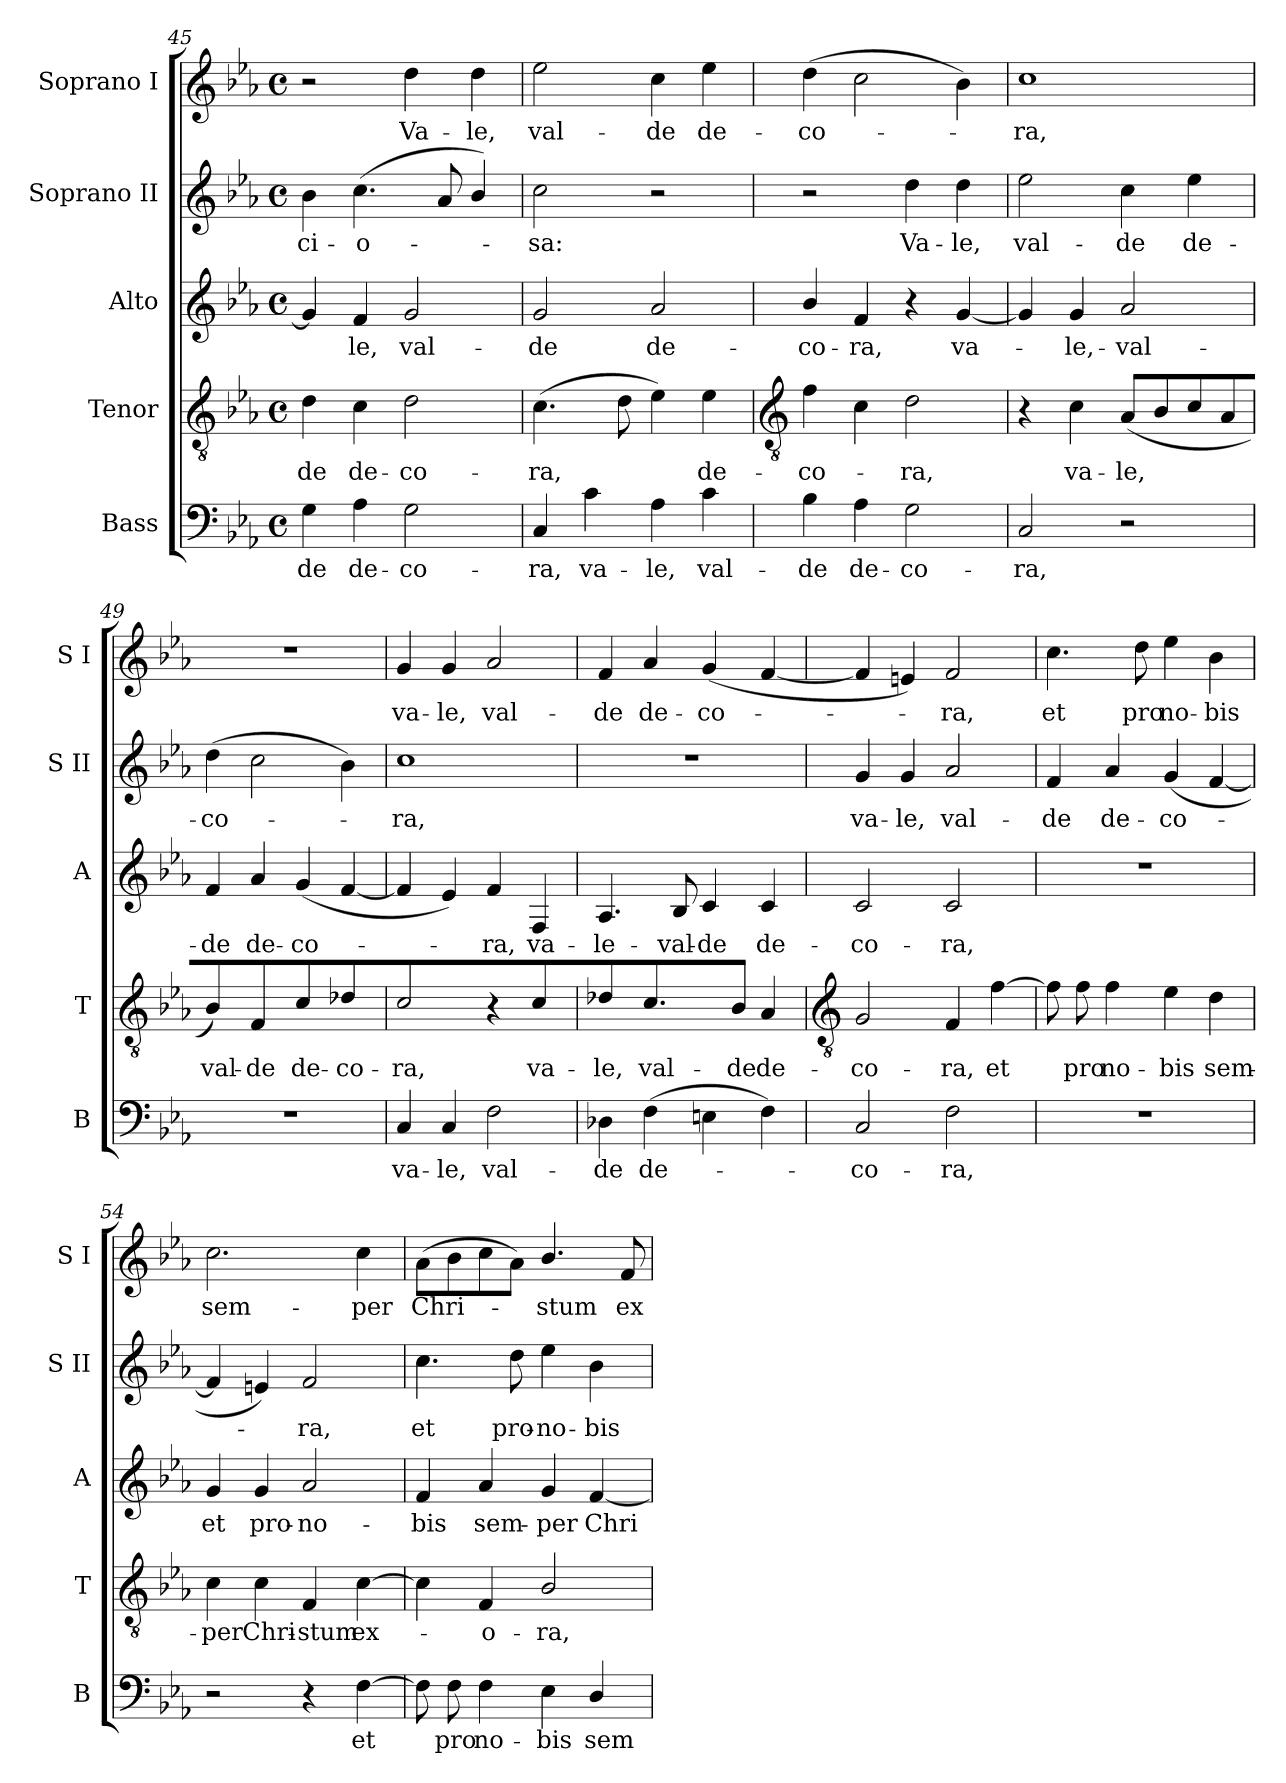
**kern	**text	**kern	**text	**kern	**text	**kern	**text	**kern	**text
*part5	*part5	*part4	*part4	*part3	*part3	*part2	*part2	*part1	*part1
*staff5	*staff5	*staff4	*staff4	*staff3	*staff3	*staff2	*staff2	*staff1	*staff1
*I"Bass	*	*I"Tenor	*	*I"Alto	*	*I"Soprano II	*	*I"Soprano I	*
*I'B	*	*I'T	*	*I'A	*	*I'S II	*	*I'S I	*
*clefF4	*	*clefGv2	*	*clefG2	*	*clefG2	*	*clefG2	*
*k[b-e-a-]	*	*k[b-e-a-]	*	*k[b-e-a-]	*	*k[b-e-a-]	*	*k[b-e-a-]	*
*E-:	*	*E-:	*	*E-:	*	*E-:	*	*E-:	*
*M4/4	*	*M4/4	*	*M4/4	*	*M4/4	*	*M4/4	*
*met(c)	*	*met(c)	*	*met(c)	*	*met(c)	*	*met(c)	*
=45	=45	=45	=45	=45	=45	=45	=45	=45	=45
!	!LO:LY:b	!	!LO:LY:b	!	!	!	!LO:LY:b	!	!
4G	-de	4d	-de	4g]	.	4b-	-ci-	2r	.
!	!LO:LY:b	!	!LO:LY:b	!	!LO:LY:b	!	!LO:LY:b	!	!
4A-	de-	4c	de-	4f	le,	(<4.cc	-o-	.	.
!	!LO:LY:b	!	!LO:LY:b	!	!LO:LY:b	!	!	!	!LO:LY:b
2G	-co-	2d	-co-	2g	val-	.	.	4dd	Va-
.	.	.	.	.	.	8a-L	.	.	.
!	!	!	!	!	!	!	!	!	!LO:LY:b
.	.	.	.	.	.	4b-/)	.	4dd	-le,
=46	=46	=46	=46	=46	=46	=46	=46	=46	=46
!	!LO:LY:b	!	!LO:LY:b	!	!LO:LY:b	!	!LO:LY:b	!	!LO:LY:b
4C	-ra,	(>4.c	-ra,	2g	-de	2cc	sa:	2ee-	val-
!	!LO:LY:b	!	!	!	!	!	!	!	!
4c	va-	.	.	.	.	.	.	.	.
.	.	8d	.	.	.	.	.	.	.
!	!LO:LY:b	!	!	!	!LO:LY:b	!	!	!	!LO:LY:b
4A-	-le,	4e-)	.	2a-	de-	2r	.	4cc	-de
!	!LO:LY:b	!	!LO:LY:b	!	!	!	!	!	!LO:LY:b
4c	val-	4e-	de-	.	.	.	.	4ee-	de-
!!LO:LB:g=z
=47	=47	=47	=47	=47	=47	=47	=47	=47	=47
*	*	*clefGv2	*	*	*	*	*	*	*
!	!LO:LY:b	!	!LO:LY:b	!	!LO:LY:b	!	!	!	!LO:LY:b
4B-	-de	4f	-co-	4b-/	-co-	2r	.	(>4dd	-co-
!	!LO:LY:b	!	!	!	!LO:LY:b	!	!	!	!
4A-	de-	4c	.	4f	-ra,	.	.	2cc	.
!	!LO:LY:b	!	!LO:LY:b	!	!	!	!LO:LY:b	!	!
2G	-co-	2d	-ra,	4r	.	4dd	Va-	.	.
!	!	!	!	!	!LO:LY:b	!	!LO:LY:b	!	!
.	.	.	.	[4g	va-	4dd	-le,	4b-)	.
=48	=48	=48	=48	=48	=48	=48	=48	=48	=48
!	!LO:LY:b	!	!	!	!	!	!LO:LY:b	!	!LO:LY:b
2C	-ra,	4r	.	4g]	.	2ee-	val-	1cc	ra,
!	!	!	!LO:LY:b	!	!LO:LY:b	!	!	!	!
.	.	4c	va-	4g	le,-	.	.	.	.
!	!	!	!LO:LY:b	!	!LO:LY:b	!	!LO:LY:b	!	!
2r	.	(<8A-/L	-le,	2a-	-val-	4cc	-de	.	.
.	.	8B-/	.	.	.	.	.	.	.
!	!	!	!	!	!	!	!LO:LY:b	!	!
.	.	8c/	.	.	.	4ee-	de-	.	.
.	.	8A-/	.	.	.	.	.	.	.
=49	=49	=49	=49	=49	=49	=49	=49	=49	=49
!	!	!	!LO:LY:b	!	!LO:LY:b	!	!LO:LY:b	!	!
1r	.	4B-/)	val-	4f	-de	(>4dd	-co-	1r	.
!	!	!	!LO:LY:b	!	!LO:LY:b	!	!	!	!
.	.	4F	-de	4a-	de-	2cc	.	.	.
!	!	!	!LO:LY:b	!	!LO:LY:b	!	!	!	!
.	.	4c	de-	(<4g	-co-	.	.	.	.
!	!	!	!LO:LY:b	!	!	!	!	!	!
.	.	4d-X	-co-	[4f	.	4b-)	.	.	.
=50	=50	=50	=50	=50	=50	=50	=50	=50	=50
!	!LO:LY:b	!	!LO:LY:b	!	!	!	!LO:LY:b	!	!LO:LY:b
4C	va-	2c	-ra,	4f]	.	1cc	ra,	4g	va-
!	!LO:LY:b	!	!	!	!	!	!	!	!LO:LY:b
4C	-le,	.	.	4e-)	.	.	.	4g	-le,
!	!LO:LY:b	!	!	!	!LO:LY:b	!	!	!	!LO:LY:b
2F	val-	4r	.	4f	ra,	.	.	2a-	val-
!	!	!	!LO:LY:b	!	!LO:LY:b	!	!	!	!
.	.	4c	va-	4F	va-	.	.	.	.
=51	=51	=51	=51	=51	=51	=51	=51	=51	=51
!	!LO:LY:b	!	!LO:LY:b	!	!LO:LY:b	!	!	!	!LO:LY:b
4D-X	-de	4d-X	-le,	4.A-	-le-	1r	.	4f	-de
!	!LO:LY:b	!	!LO:LY:b	!	!	!	!	!	!LO:LY:b
(>4F	de-	4.c	val-	.	.	.	.	4a-	de-
!	!	!	!	!	!LO:LY:b	!	!	!	!
.	.	.	.	8B-	-val-	.	.	.	.
!	!	!	!	!	!LO:LY:b	!	!	!	!LO:LY:b
4En	.	.	.	4c	-de	.	.	(<4g	-co-
!	!	!	!LO:LY:b	!	!	!	!	!	!
.	.	8B-/J	-de	.	.	.	.	.	.
!	!	!	!LO:LY:b	!	!LO:LY:b	!	!	!	!
4F)	.	4A-	de-	4c	de-	.	.	[4f	.
!!LO:LB:g=z
=52	=52	=52	=52	=52	=52	=52	=52	=52	=52
*	*	*clefGv2	*	*	*	*	*	*	*
!	!LO:LY:b	!	!LO:LY:b	!	!LO:LY:b	!	!LO:LY:b	!	!
2C	co-	2G	-co-	2c	-co-	4g	va-	4f]	.
!	!	!	!	!	!	!	!LO:LY:b	!	!
.	.	.	.	.	.	4g	-le,	4en)	.
!	!LO:LY:b	!	!LO:LY:b	!	!LO:LY:b	!	!LO:LY:b	!	!LO:LY:b
2F	-ra,	4F	-ra,	2c	-ra,	2a-	val-	2f	ra,
!	!	!	!LO:LY:b	!	!	!	!	!	!
.	.	[4f	et	.	.	.	.	.	.
=53	=53	=53	=53	=53	=53	=53	=53	=53	=53
!	!	!	!	!	!	!	!LO:LY:b	!	!LO:LY:b
1r	.	8f]	.	1r	.	4f	-de	4.cc	et
!	!	!	!LO:LY:b	!	!	!	!	!	!
.	.	8f	pro	.	.	.	.	.	.
!	!	!	!LO:LY:b	!	!	!	!LO:LY:b	!	!
.	.	4f	no-	.	.	4a-	de-	.	.
!	!	!	!	!	!	!	!	!	!LO:LY:b
.	.	.	.	.	.	.	.	8dd	pro
!	!	!	!LO:LY:b	!	!	!	!LO:LY:b	!	!LO:LY:b
.	.	4e-	-bis	.	.	(<4g	-co-	4ee-	no-
!	!	!	!LO:LY:b	!	!	!	!	!	!LO:LY:b
.	.	4d	sem-	.	.	[4f	.	4b-	-bis
=54	=54	=54	=54	=54	=54	=54	=54	=54	=54
!	!	!	!LO:LY:b	!	!LO:LY:b	!	!	!	!LO:LY:b
2r	.	4c	-per	4g	et	4f]	.	2.cc	sem-
!	!	!	!LO:LY:b	!	!LO:LY:b	!	!	!	!
.	.	4c	Chri-	4g	pro-	4en)	.	.	.
!	!	!	!LO:LY:b	!	!LO:LY:b	!	!LO:LY:b	!	!
4r	.	4F	-stum	2a-	-no-	2f	ra,	.	.
!	!LO:LY:b	!	!LO:LY:b	!	!	!	!	!	!LO:LY:b
[4F	et	[4c	ex-	.	.	.	.	4cc	-per
=55	=55	=55	=55	=55	=55	=55	=55	=55	=55
!	!	!	!	!	!LO:LY:b	!	!LO:LY:b	!	!LO:LY:b
8F]	.	4c]	.	4f	-bis	4.cc	et	(>8a-L	Chri-
!	!LO:LY:b	!	!	!	!	!	!	!	!
8F	pro	.	.	.	.	.	.	8b-	.
!	!LO:LY:b	!	!LO:LY:b	!	!LO:LY:b	!	!	!	!
4F	no-	4F	o-	4a-	sem-	.	.	8cc	.
!	!	!	!	!	!	!	!LO:LY:b	!	!
.	.	.	.	.	.	8dd	pro-	8a-J)	.
!	!LO:LY:b	!	!LO:LY:b	!	!LO:LY:b	!	!LO:LY:b	!	!LO:LY:b
4E-	-bis	2B-/	-ra,	4g	-per	4ee-	-no-	4.b-/	stum
!	!LO:LY:b	!	!	!	!LO:LY:b	!	!LO:LY:b	!	!
4D/	sem-	.	.	[4f	Chri-	4b-	-bis	.	.
!	!	!	!	!	!	!	!	!	!LO:LY:b
.	.	.	.	.	.	.	.	8f	ex-
=	=	=	=	=	=	=	=	=	=
*-	*-	*-	*-	*-	*-	*-	*-	*-	*-
